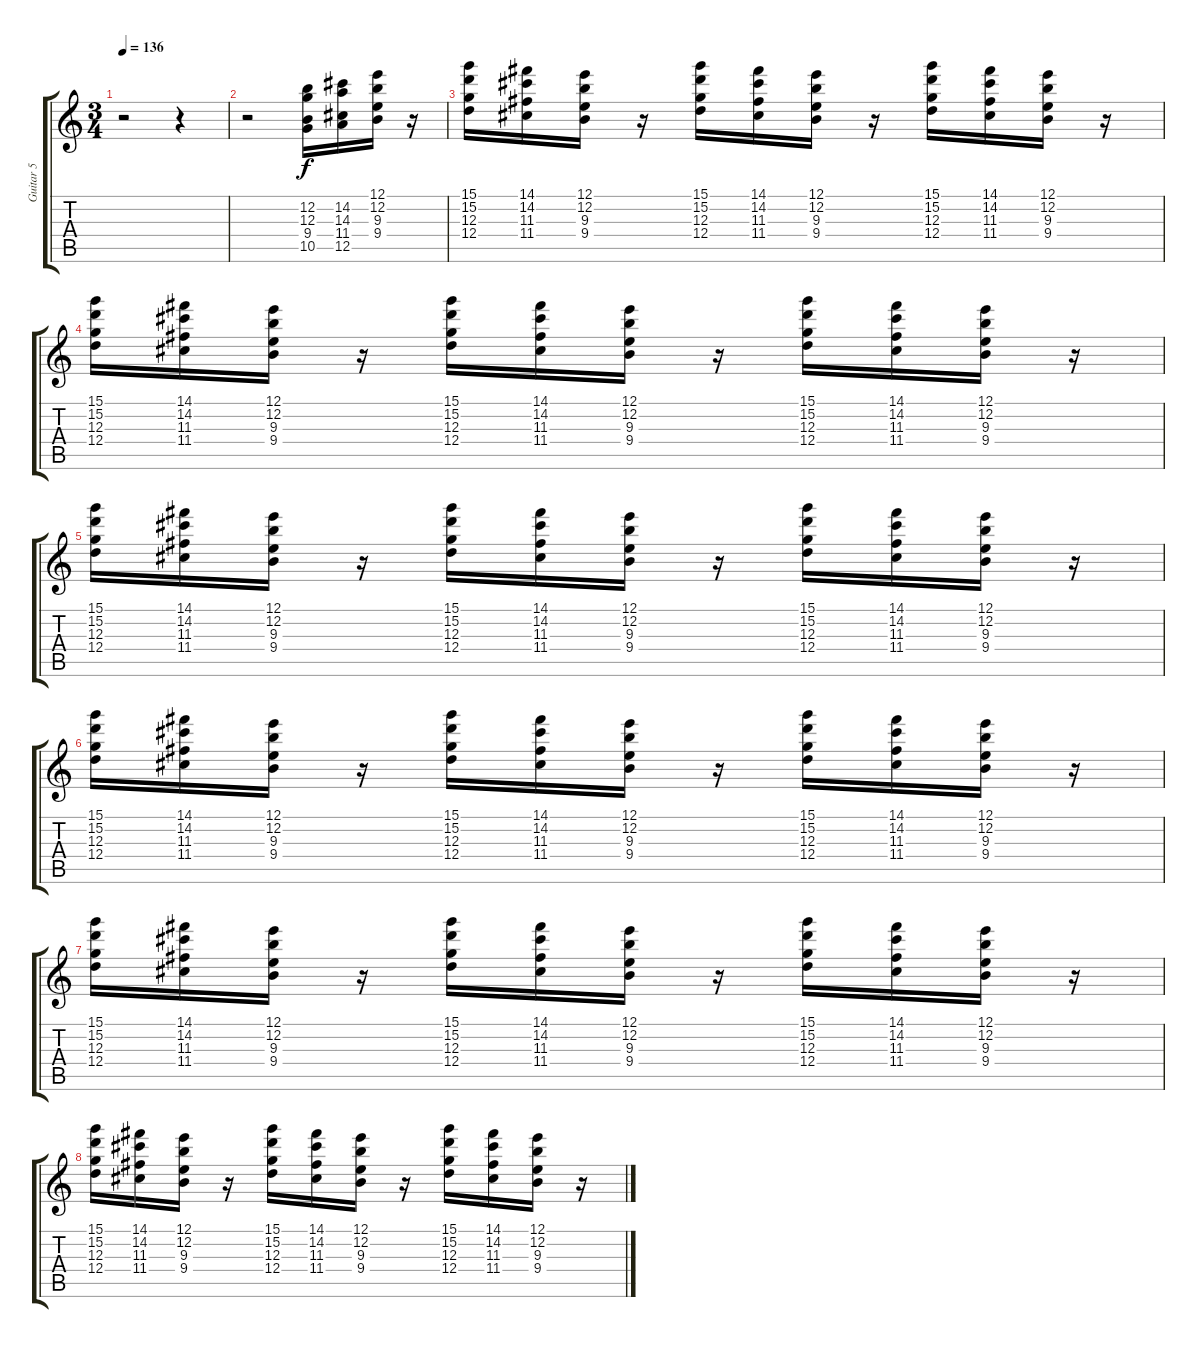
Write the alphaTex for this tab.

\track ("Guitar 5" "Guitar 5") {instrument electricguitarjazz}
\staff {score tabs}
\tuning (E4 B3 G3 D3 A2 E2) {hide}
\ts (3 4)
\tempo 136
\clef g2
\ks c
r.2{dy f} r.4 |
r.2 (12.2 12.3 9.4 10.5).16 (14.2 14.3 11.4 12.5).16 (12.1 12.2 9.3 9.4).16 r.16 |
(15.1 15.2 12.3 12.4).16{balance 16} (14.1 14.2 11.3 11.4).16 (12.1 12.2 9.3 9.4).16 r.16 (15.1 15.2 12.3 12.4).16 (14.1 14.2 11.3 11.4).16 (12.1 12.2 9.3 9.4).16 r.16 (15.1 15.2 12.3 12.4).16 (14.1 14.2 11.3 11.4).16 (12.1 12.2 9.3 9.4).16 r.16 |
(15.1 15.2 12.3 12.4).16{balance 0} (14.1 14.2 11.3 11.4).16 (12.1 12.2 9.3 9.4).16 r.16 (15.1 15.2 12.3 12.4).16 (14.1 14.2 11.3 11.4).16 (12.1 12.2 9.3 9.4).16 r.16 (15.1 15.2 12.3 12.4).16 (14.1 14.2 11.3 11.4).16 (12.1 12.2 9.3 9.4).16 r.16 |
(15.1 15.2 12.3 12.4).16{balance 16} (14.1 14.2 11.3 11.4).16 (12.1 12.2 9.3 9.4).16 r.16 (15.1 15.2 12.3 12.4).16 (14.1 14.2 11.3 11.4).16 (12.1 12.2 9.3 9.4).16 r.16 (15.1 15.2 12.3 12.4).16 (14.1 14.2 11.3 11.4).16 (12.1 12.2 9.3 9.4).16 r.16 |
(15.1 15.2 12.3 12.4).16{balance 0} (14.1 14.2 11.3 11.4).16 (12.1 12.2 9.3 9.4).16 r.16 (15.1 15.2 12.3 12.4).16 (14.1 14.2 11.3 11.4).16 (12.1 12.2 9.3 9.4).16 r.16 (15.1 15.2 12.3 12.4).16 (14.1 14.2 11.3 11.4).16 (12.1 12.2 9.3 9.4).16 r.16 |
(15.1 15.2 12.3 12.4).16{balance 16} (14.1 14.2 11.3 11.4).16 (12.1 12.2 9.3 9.4).16 r.16 (15.1 15.2 12.3 12.4).16 (14.1 14.2 11.3 11.4).16 (12.1 12.2 9.3 9.4).16 r.16 (15.1 15.2 12.3 12.4).16 (14.1 14.2 11.3 11.4).16 (12.1 12.2 9.3 9.4).16 r.16 |
(15.1 15.2 12.3 12.4).16{balance 0} (14.1 14.2 11.3 11.4).16 (12.1 12.2 9.3 9.4).16 r.16 (15.1 15.2 12.3 12.4).16 (14.1 14.2 11.3 11.4).16 (12.1 12.2 9.3 9.4).16 r.16 (15.1 15.2 12.3 12.4).16 (14.1 14.2 11.3 11.4).16 (12.1 12.2 9.3 9.4).16 r.16
